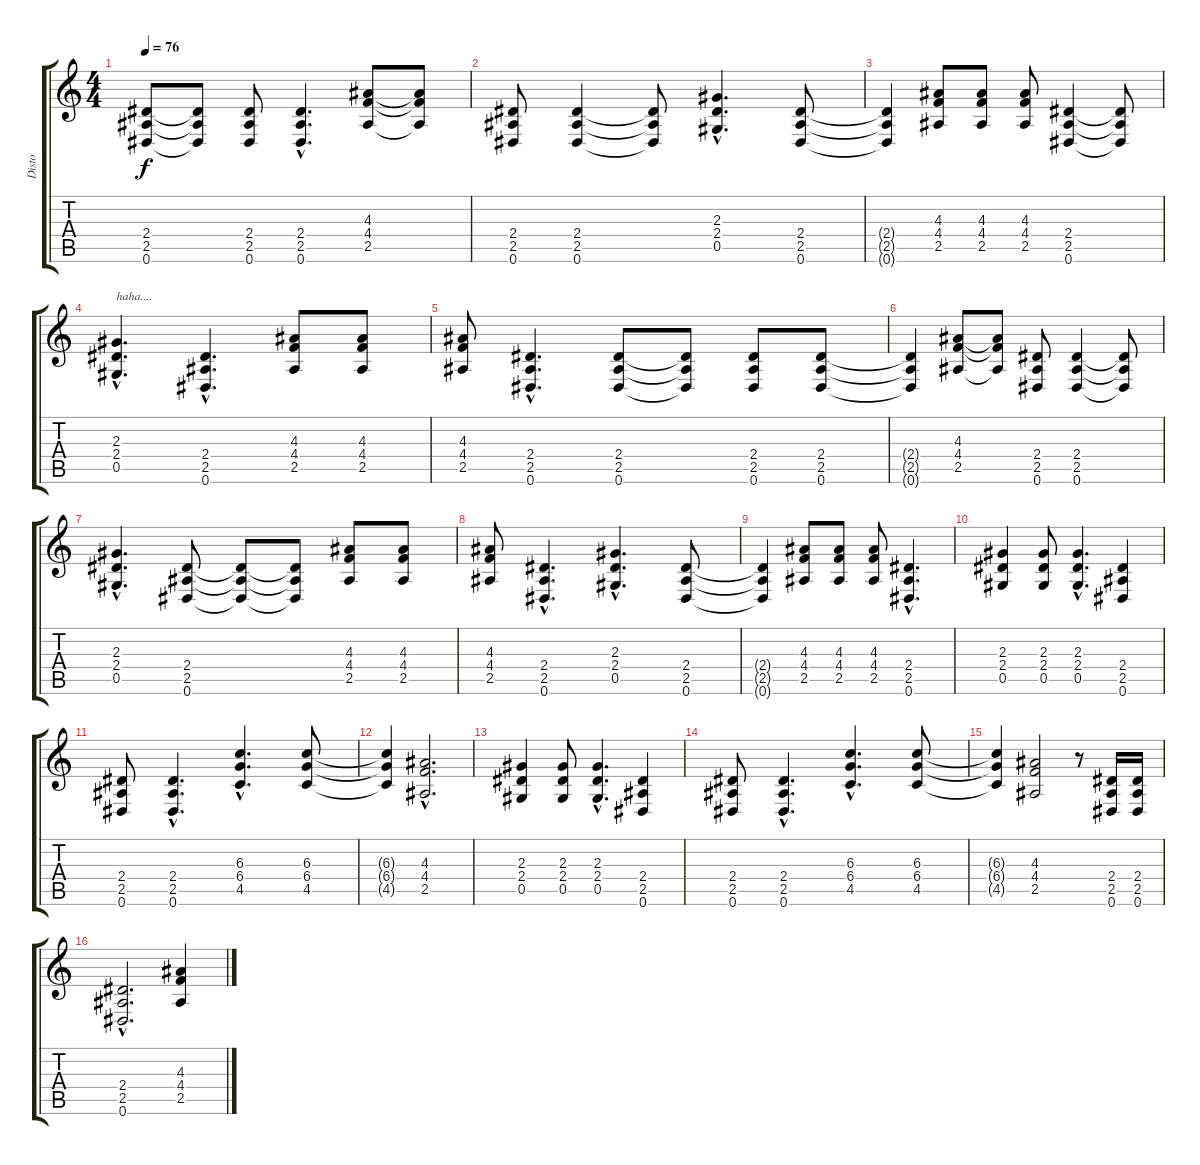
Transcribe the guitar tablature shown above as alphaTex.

\track ("Disto" "Disto") {instrument distortionguitar}
\staff {score tabs}
\tuning (Eb4 Bb3 Gb3 Db3 Ab2 Eb2) {hide}
\ts (4 4)
\tempo 76
\clef g2
\ks c
(2.4 2.5 0.6).8{dy f} (2.4{t} 2.5{t} 0.6{t}).8 (2.4 2.5 0.6).8 (2.4{hac} 2.5{hac} 0.6{hac}).4{d} (4.3 4.4 2.5).8 (4.3{t} 4.4{t} 2.5{t}).8 |
(2.4 2.5 0.6).8 (2.4 2.5 0.6).4 (2.4{t} 2.5{t} 0.6{t}).8 (2.3{hac} 2.4{hac} 0.5{hac}).4{d} (2.4 2.5 0.6).8 |
(2.4{t} 2.5{t} 0.6{t}).4 (4.3 4.4 2.5).8 (4.3 4.4 2.5).8 (4.3 4.4 2.5).8 (2.4 2.5 0.6).4 (2.4{t} 2.5{t} 0.6{t}).8 |
(2.3{hac} 2.4{hac} 0.5{hac}).4{d txt "haha...."} (2.4{hac} 2.5{hac} 0.6{hac}).4{d} (4.3 4.4 2.5).8 (4.3 4.4 2.5).8 |
(4.3 4.4 2.5).8 (2.4{hac} 2.5{hac} 0.6{hac}).4{d} (2.4 2.5 0.6).8 (2.4{t} 2.5{t} 0.6{t}).8 (2.4 2.5 0.6).8 (2.4 2.5 0.6).8 |
(2.4{t} 2.5{t} 0.6{t}).4 (4.3 4.4 2.5).8 (4.3{t} 4.4{t} 2.5{t}).8 (2.4 2.5 0.6).8 (2.4 2.5 0.6).4 (2.4{t} 2.5{t} 0.6{t}).8 |
(2.3{hac} 2.4{hac} 0.5{hac}).4{d} (2.4 2.5 0.6).8 (2.4{t} 2.5{t} 0.6{t}).8 (2.4{t} 2.5{t} 0.6{t}).8 (4.3 4.4 2.5).8 (4.3 4.4 2.5).8 |
(4.3 4.4 2.5).8 (2.4{hac} 2.5{hac} 0.6{hac}).4{d} (2.3{hac} 2.4{hac} 0.5{hac}).4{d} (2.4 2.5 0.6).8 |
(2.4{t} 2.5{t} 0.6{t}).4 (4.3 4.4 2.5).8 (4.3 4.4 2.5).8 (4.3 4.4 2.5).8 (2.4{hac} 2.5{hac} 0.6{hac}).4{d} |
(2.3 2.4 0.5).4 (2.3 2.4 0.5).8 (2.3{hac} 2.4{hac} 0.5{hac}).4{d} (2.4 2.5 0.6).4 |
(2.4 2.5 0.6).8 (2.4{hac} 2.5{hac} 0.6{hac}).4{d} (6.3{hac} 6.4{hac} 4.5{hac}).4{d} (6.3 6.4 4.5).8 |
(6.3{t} 6.4{t} 4.5{t}).4 (4.3{hac} 4.4{hac} 2.5{hac}).2{d} |
(2.3 2.4 0.5).4 (2.3 2.4 0.5).8 (2.3{hac} 2.4{hac} 0.5{hac}).4{d} (2.4 2.5 0.6).4 |
(2.4 2.5 0.6).8 (2.4{hac} 2.5{hac} 0.6{hac}).4{d} (6.3{hac} 6.4{hac} 4.5{hac}).4{d} (6.3 6.4 4.5).8 |
(6.3{t} 6.4{t} 4.5{t}).4 (4.3 4.4 2.5).2 r.8 (2.4 2.5 0.6).16 (2.4 2.5 0.6).16 |
(2.4{hac} 2.5{hac} 0.6{hac}).2{d} (4.3 4.4 2.5).4
